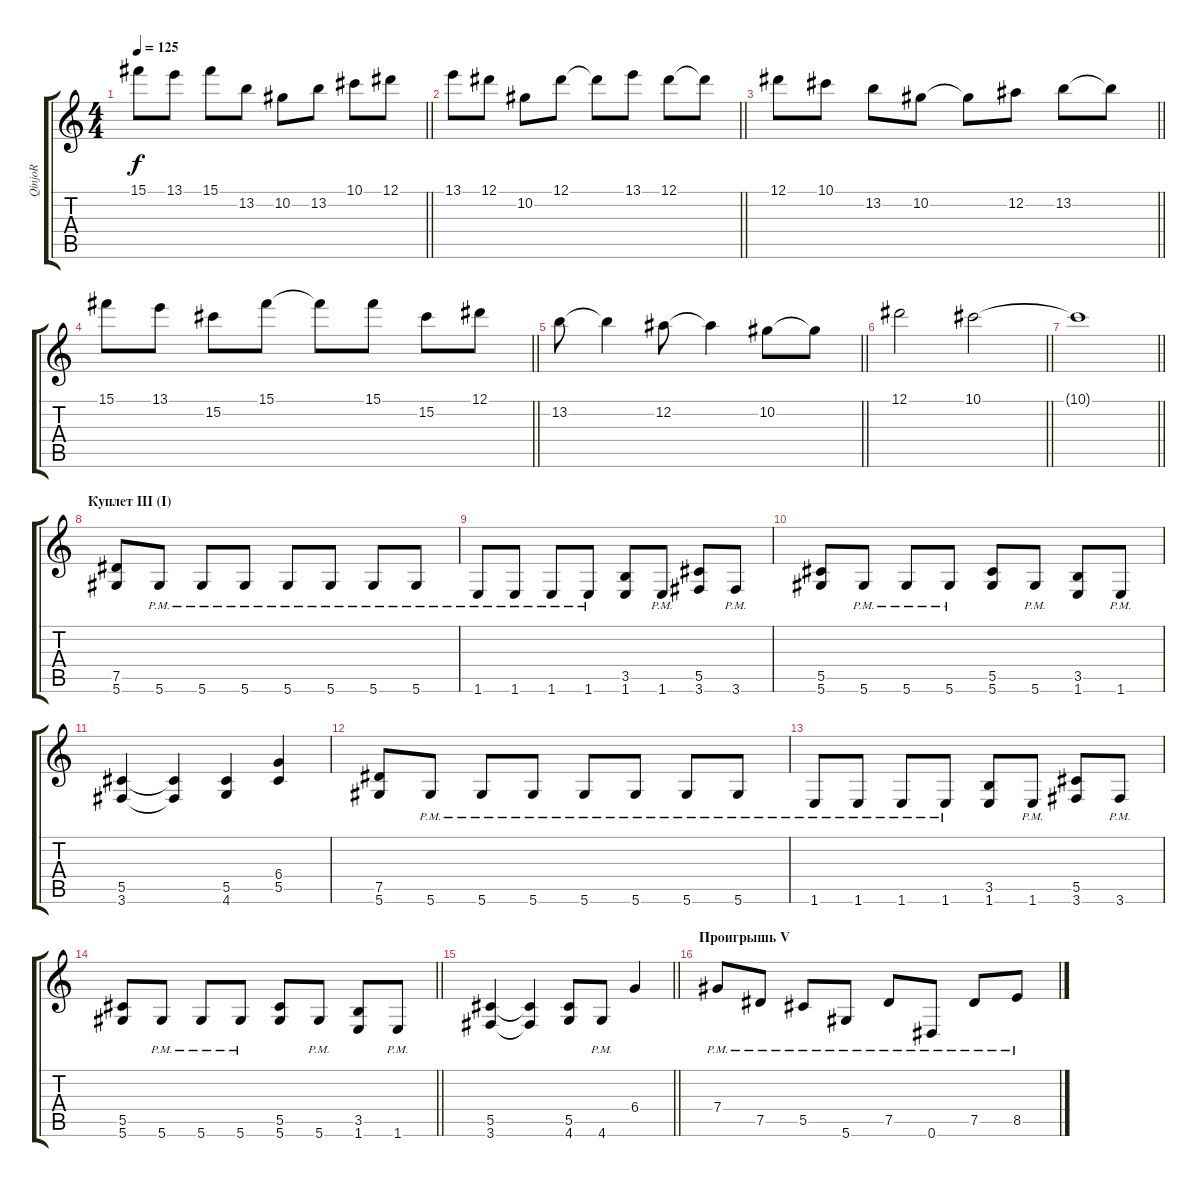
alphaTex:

\track ("QinjoR" "QinjoR") {instrument distortionguitar}
\staff {score tabs}
\tuning (Eb4 Bb3 Gb3 Db3 Ab2 Eb2) {hide}
\ts (4 4)
\tempo 125
\clef g2
\barLineRight lightlight
\ks c
15.1.8{dy f} 13.1.8 15.1.8 13.2.8 10.2.8 13.2.8 10.1.8 12.1.8 |
\barLineRight lightlight
13.1.8 12.1.8 10.2.8 12.1.8 12.1{t}.8 13.1.8 12.1.8 12.1{t}.8 |
\barLineRight lightlight
12.1.8 10.1.8 13.2.8 10.2.8 10.2{t}.8 12.2.8 13.2.8 13.2{t}.8 |
\barLineRight lightlight
15.1.8 13.1.8 15.2.8 15.1.8 15.1{t}.8 15.1.8 15.2.8 12.1.8 |
\barLineRight lightlight
13.2.8 13.2{t}.4 12.2.8 12.2{t}.4 10.2.8 10.2{t}.8 |
\barLineRight lightlight
12.1.2 10.1.2 |
\barLineRight lightlight
10.1{t}.1 |
\section ("" "Куплет III (I)")
(7.5 5.6).8 5.6{pm}.8 5.6{pm}.8 5.6{pm}.8 5.6{pm}.8 5.6{pm}.8 5.6{pm}.8 5.6{pm}.8 |
1.6{pm}.8 1.6{pm}.8 1.6{pm}.8 1.6{pm}.8 (3.5 1.6).8 1.6{pm}.8 (5.5 3.6).8 3.6{pm}.8 |
(5.5 5.6).8 5.6{pm}.8 5.6{pm}.8 5.6{pm}.8 (5.5 5.6).8 5.6{pm}.8 (3.5 1.6).8 1.6{pm}.8 |
(5.5 3.6).4 (5.5{t} 3.6{t}).4 (5.5 4.6).4 (6.4 5.5).4 |
(7.5 5.6).8 5.6{pm}.8 5.6{pm}.8 5.6{pm}.8 5.6{pm}.8 5.6{pm}.8 5.6{pm}.8 5.6{pm}.8 |
1.6{pm}.8 1.6{pm}.8 1.6{pm}.8 1.6{pm}.8 (3.5 1.6).8 1.6{pm}.8 (5.5 3.6).8 3.6{pm}.8 |
\barLineRight lightlight
(5.5 5.6).8 5.6{pm}.8 5.6{pm}.8 5.6{pm}.8 (5.5 5.6).8 5.6{pm}.8 (3.5 1.6).8 1.6{pm}.8 |
\barLineRight lightlight
(5.5 3.6).4 (5.5{t} 3.6{t}).4 (5.5 4.6).8 4.6{pm}.8 6.4.4 |
\section ("" "Проигрышь V")
7.4{pm}.8 7.5{pm}.8 5.5{pm}.8 5.6{pm}.8 7.5{pm}.8 0.6{pm}.8 7.5{pm}.8 8.5{pm}.8
